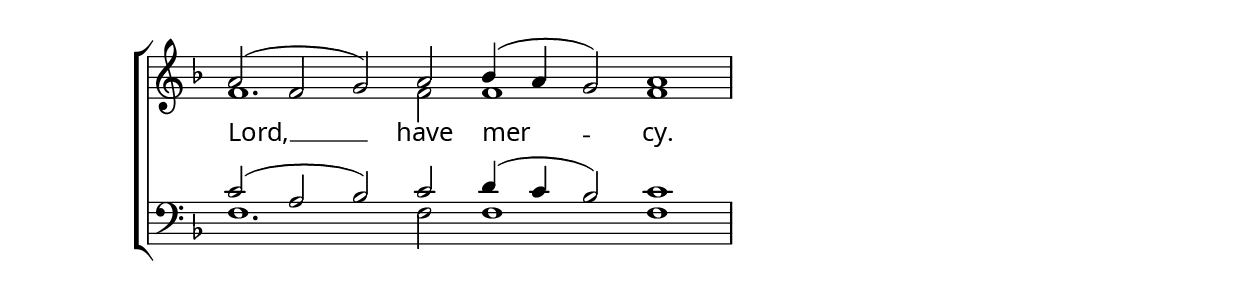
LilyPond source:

\version "2.24.4"


\paper {
    #(define fonts
        (set-global-fonts
            #:roman "EB Garamond SemiBold"
    ))
}

keyTime = { \key f \major}
cadenzaMeasure = {
  \cadenzaOff
  \partial 1024 s1024
  \cadenzaOn

}

SopMusic    = \relative { 
    \cadenzaOn
    a'2( f g) a bes4( a g2) a1 \cadenzaMeasure

}

AltoMusic = \relative { 
    \cadenzaOn
    f'1. f2 f1 f \cadenzaMeasure
}

TenorMusic = \relative { 
    \cadenzaOn
    c'2( a bes) c2 d4( c bes2) c1 \cadenzaMeasure
}


BassMusic   = \relative {
    \cadenzaOn
    f1. f2 f1 f \cadenzaMeasure
}



VerseOne = \lyricmode {
    Lord, __ have mer -- cy.
    }



\score {
    \new ChoirStaff <<
        \new Staff
        \with {midiInstrument = "choir aahs"} <<
            \clef "treble"
            \new Voice = "Sop"  { \voiceOne \keyTime \SopMusic}
            \new Voice = "Alto" { \voiceTwo \AltoMusic }
            \new Lyrics \lyricsto "Sop" { \VerseOne }
        >>
        \new Staff
        \with {midiInstrument = "choir aahs"} <<          
            \clef "bass"
            \new Voice = "Tenor" { \voiceOne \keyTime \TenorMusic}
            \new Voice = "Bass" { \voiceTwo \BassMusic} 
        >>
    >>

    \layout {
        \context {
            \Score
                \omit BarNumber
                \override SpacingSpanner.common-shortest-duration = #(ly:make-moment 1/16)

        }
        \context {
            \Staff
                \remove Time_signature_engraver
        }
        \context {
            \Lyrics
                \override LyricSpace.minimum-distance = #1.0
        }
    }
    \midi {
        \tempo 4 = 60
    }
}





